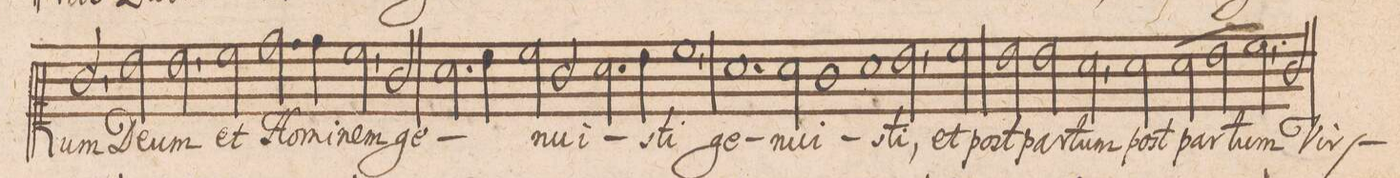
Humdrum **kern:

**kern	**text
*I"CANTVS.	*
*clefC1	*
*k[]	*
*met(c|)	*
*M2/1	*
2g,</	-um
2b\	De-
2b,<\	-um
2cc\	et
=36-	=36-
2.dd\	Ho-
4dd\	-mi-
2cc,<\	-nem
2g/	ge-
=37-	=37-
2.a\	.
4b\	.
2cc\	.
2g/	-nu-
=38-	=38-
2.a\	-i-
4b\	.
1cc\,<	-sti
=39-	=39-
1.a\	ge-
2a\	-nu-
=40-	=40-
1g\	-i-
1a\	.
=41-	=41-
2b,<\	sti,
2cc\	et
2b\	post
2b\	par-
=42-	=42-
2a,<\	-tum
2a\	post
(2a\	par-
2b\	.
=43-	=43-
2cc,<\)	tum
2g/	Vir-
*-	*-
